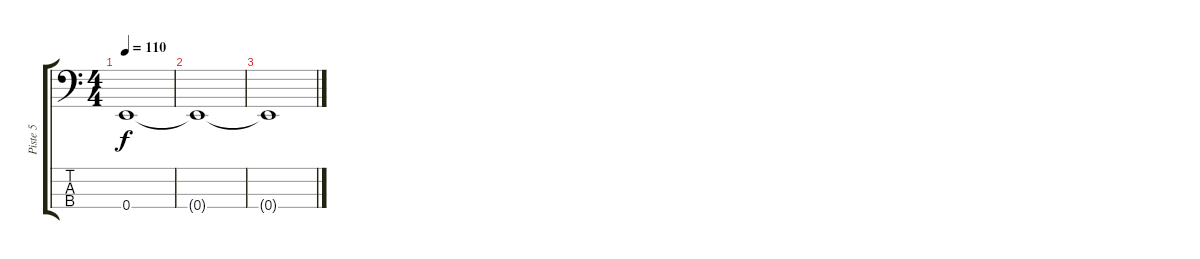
\track ("Piste 5" "Piste 5") {instrument electricbassfinger}
\staff {score tabs}
\tuning (G2 D2 A1 E1) {hide}
\ts (4 4)
\tempo 110
\clef f4
\ks c
0.4.1{dy f} |
0.4{t}.1 |
0.4{t}.1
